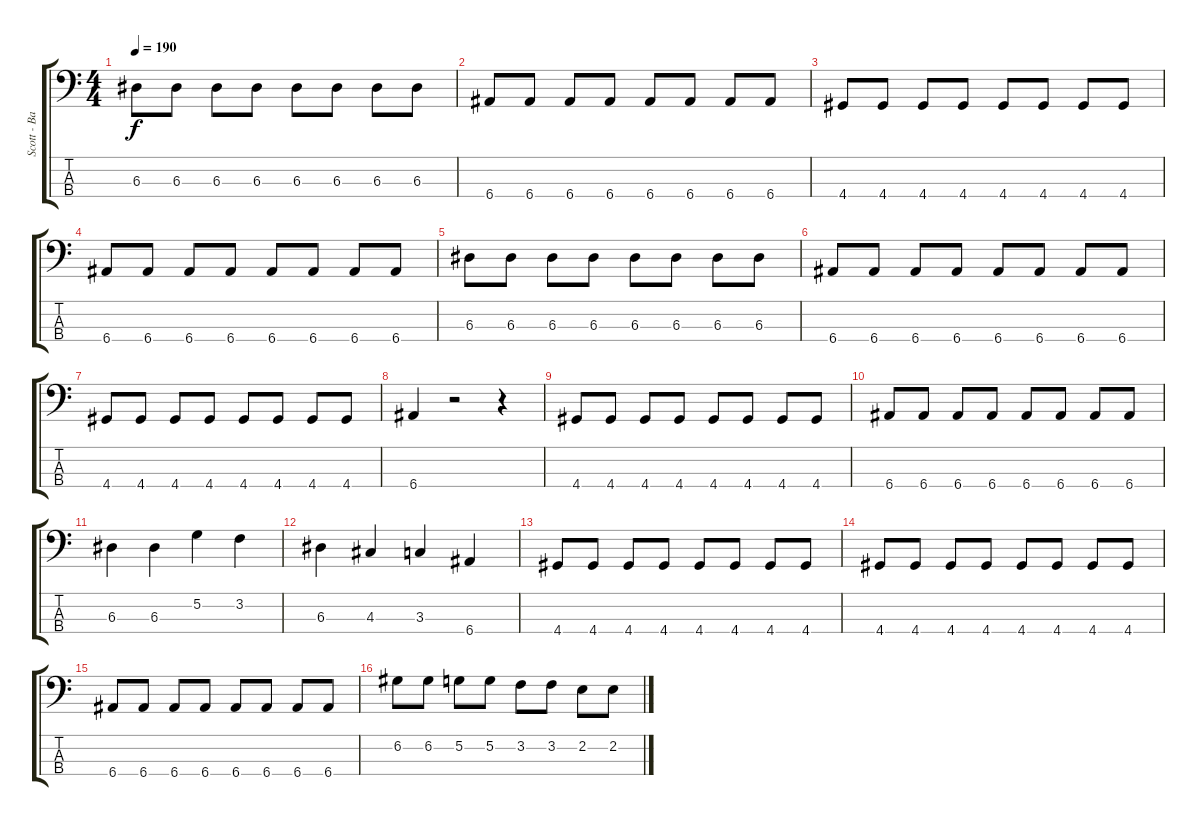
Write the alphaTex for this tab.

\track ("Scott - Bass" "Scott - Ba") {instrument electricbasspick}
\staff {score tabs}
\tuning (G2 D2 A1 E1) {hide}
\ts (4 4)
\tempo 190
\clef f4
\ks c
6.3.8{dy f} 6.3.8 6.3.8 6.3.8 6.3.8 6.3.8 6.3.8 6.3.8 |
6.4.8 6.4.8 6.4.8 6.4.8 6.4.8 6.4.8 6.4.8 6.4.8 |
4.4.8 4.4.8 4.4.8 4.4.8 4.4.8 4.4.8 4.4.8 4.4.8 |
6.4.8 6.4.8 6.4.8 6.4.8 6.4.8 6.4.8 6.4.8 6.4.8 |
6.3.8 6.3.8 6.3.8 6.3.8 6.3.8 6.3.8 6.3.8 6.3.8 |
6.4.8 6.4.8 6.4.8 6.4.8 6.4.8 6.4.8 6.4.8 6.4.8 |
4.4.8 4.4.8 4.4.8 4.4.8 4.4.8 4.4.8 4.4.8 4.4.8 |
6.4.4 r.2 r.4 |
4.4.8 4.4.8 4.4.8 4.4.8 4.4.8 4.4.8 4.4.8 4.4.8 |
6.4.8 6.4.8 6.4.8 6.4.8 6.4.8 6.4.8 6.4.8 6.4.8 |
6.3.4 6.3.4 5.2.4 3.2.4 |
6.3.4 4.3.4 3.3.4 6.4.4 |
4.4.8 4.4.8 4.4.8 4.4.8 4.4.8 4.4.8 4.4.8 4.4.8 |
4.4.8 4.4.8 4.4.8 4.4.8 4.4.8 4.4.8 4.4.8 4.4.8 |
6.4.8 6.4.8 6.4.8 6.4.8 6.4.8 6.4.8 6.4.8 6.4.8 |
6.2.8 6.2.8 5.2.8 5.2.8 3.2.8 3.2.8 2.2.8 2.2.8
